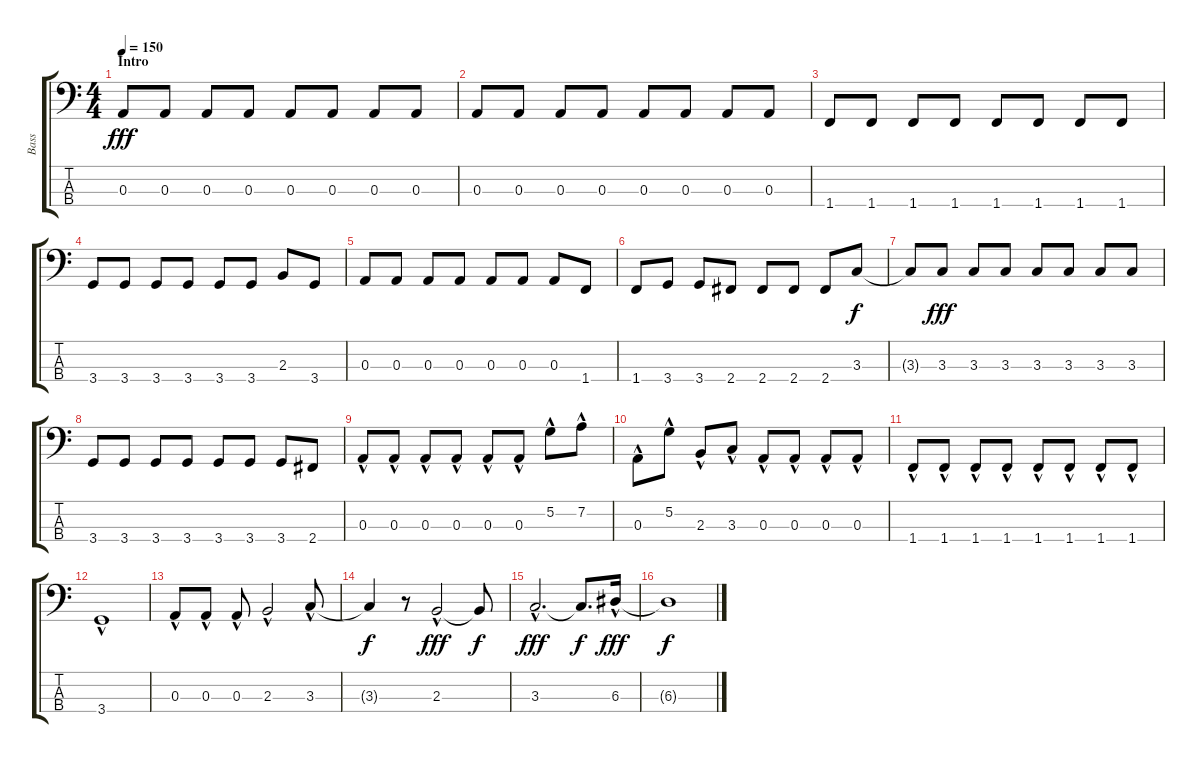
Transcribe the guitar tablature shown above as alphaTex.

\track ("Bass" "Bass") {instrument electricbassfinger}
\staff {score tabs}
\tuning (G2 D2 A1 E1) {hide}
\ts (4 4)
\section ("" "Intro")
\tempo 150
\clef f4
\ks c
0.3.8{dy fff instrument electricbassfinger} 0.3.8 0.3.8 0.3.8 0.3.8 0.3.8 0.3.8 0.3.8 |
0.3.8 0.3.8 0.3.8 0.3.8 0.3.8 0.3.8 0.3.8 0.3.8 |
1.4.8 1.4.8 1.4.8 1.4.8 1.4.8 1.4.8 1.4.8 1.4.8 |
3.4.8 3.4.8 3.4.8 3.4.8 3.4.8 3.4.8 2.3.8 3.4.8 |
0.3.8 0.3.8 0.3.8 0.3.8 0.3.8 0.3.8 0.3.8 1.4.8 |
1.4.8 3.4.8 3.4.8 2.4.8 2.4.8 2.4.8 2.4.8 3.3.8{dy f} |
3.3{t}.8 3.3.8{dy fff} 3.3.8 3.3.8 3.3.8 3.3.8 3.3.8 3.3.8 |
3.4.8 3.4.8 3.4.8 3.4.8 3.4.8 3.4.8 3.4.8 2.4.8 |
0.3{hac}.8 0.3{hac}.8 0.3{hac}.8 0.3{hac}.8 0.3{hac}.8 0.3{hac}.8 5.2{hac}.8 7.2{hac}.8 |
0.3{hac}.8 5.2{hac}.8 2.3{hac}.8 3.3{hac}.8 0.3{hac}.8 0.3{hac}.8 0.3{hac}.8 0.3{hac}.8 |
1.4{hac}.8 1.4{hac}.8 1.4{hac}.8 1.4{hac}.8 1.4{hac}.8 1.4{hac}.8 1.4{hac}.8 1.4{hac}.8 |
3.4{hac}.1 |
0.3{hac}.8 0.3{hac}.8 0.3{hac}.8 2.3{hac}.2 3.3{hac}.8 |
3.3{t}.4{dy f} r.8 2.3{hac}.2{dy fff} 2.3{t}.8{dy f} |
3.3{hac}.2{d dy fff} 3.3{t}.8{d dy f} 6.3{hac}.16{dy fff} |
6.3{t}.1{dy f}
